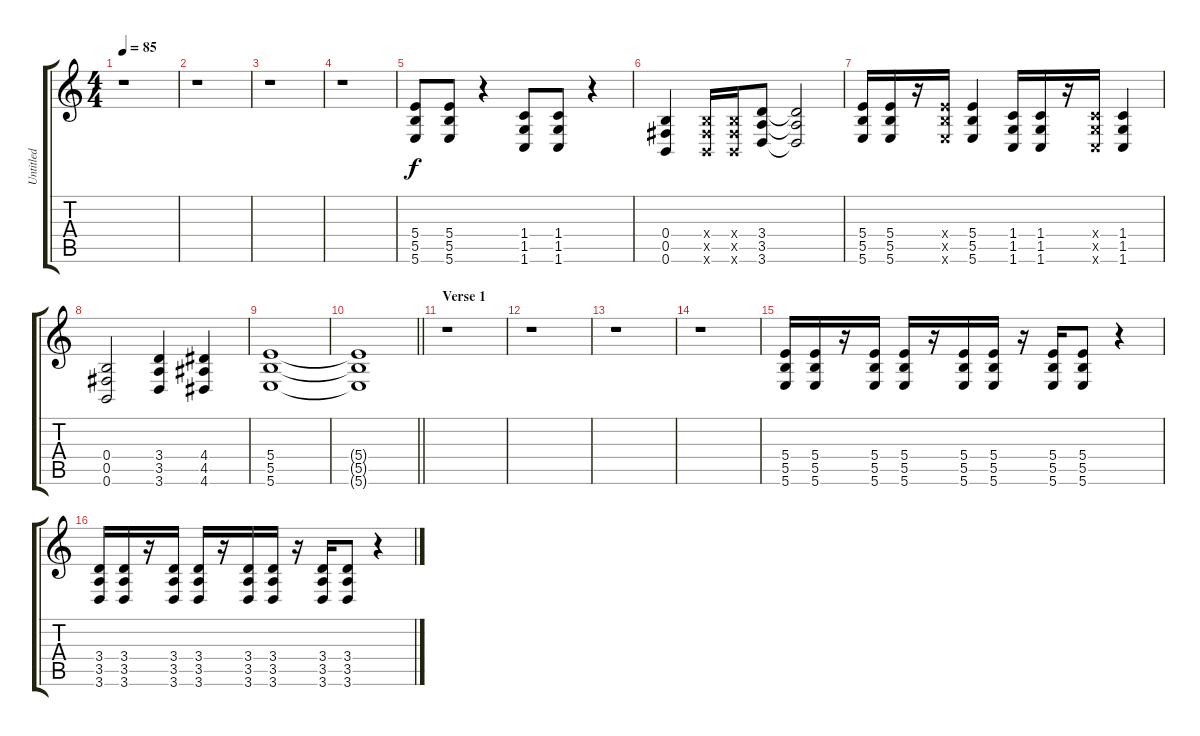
\track ("Untitled" "Untitled") {instrument distortionguitar}
\staff {score tabs}
\tuning (Db4 Ab3 E3 B2 Gb2 B1) {hide}
\ts (4 4)
\tempo 85
\clef g2
\ks c
r.1{dy f instrument distortionguitar} |
r.1 |
r.1 |
r.1 |
(5.4 5.5 5.6).8 (5.4 5.5 5.6).8 r.4 (1.4 1.5 1.6).8 (1.4 1.5 1.6).8 r.4 |
(0.4 0.5 0.6).4 (0.4{x} 0.5{x} 0.6{x}).16 (0.4{x} 0.5{x} 0.6{x}).16 (3.4 3.5 3.6).8 (3.4{t} 3.5{t} 3.6{t}).2 |
(5.4 5.5 5.6).16 (5.4 5.5 5.6).16 r.16 (5.4{x} 5.5{x} 5.6{x}).16 (5.4 5.5 5.6).4 (1.4 1.5 1.6).16 (1.4 1.5 1.6).16 r.16 (1.4{x} 1.5{x} 1.6{x}).16 (1.4 1.5 1.6).4 |
(0.4 0.5 0.6).2 (3.4 3.5 3.6).4 (4.4 4.5 4.6).4 |
(5.4 5.5 5.6).1 |
\barLineRight lightlight
(5.4{t} 5.5{t} 5.6{t}).1 |
\section ("" "Verse 1")
r.1 |
r.1 |
r.1 |
r.1 |
(5.4 5.5 5.6).16 (5.4 5.5 5.6).16 r.16 (5.4 5.5 5.6).16 (5.4 5.5 5.6).16 r.16 (5.4 5.5 5.6).16 (5.4 5.5 5.6).16 r.16 (5.4 5.5 5.6).16 (5.4 5.5 5.6).8 r.4 |
(3.4 3.5 3.6).16 (3.4 3.5 3.6).16 r.16 (3.4 3.5 3.6).16 (3.4 3.5 3.6).16 r.16 (3.4 3.5 3.6).16 (3.4 3.5 3.6).16 r.16 (3.4 3.5 3.6).16 (3.4 3.5 3.6).8 r.4
